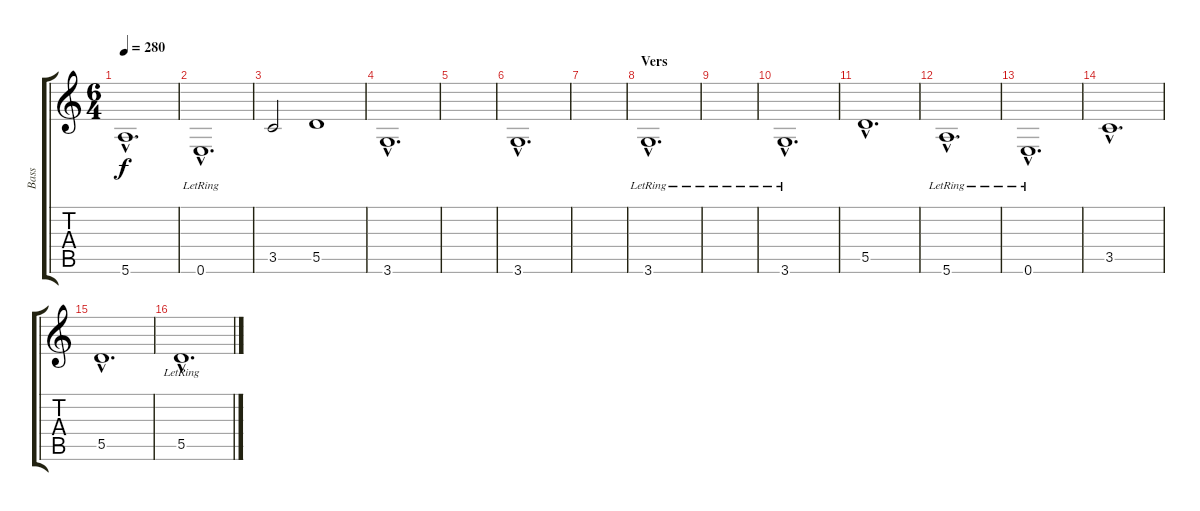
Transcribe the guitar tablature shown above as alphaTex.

\track ("Bass" "Bass") {instrument electricbassfinger}
\staff {score tabs}
\tuning (E4 B3 G3 D3 A2 E2) {hide}
\ts (6 4)
\tempo 280
\clef g2
\ks c
5.6{hac}.1{d dy f} |
0.6{hac lr}.1{d} |
3.5.2 5.5.1 |
3.6{hac}.1{d} |
|
3.6{hac}.1{d} |
|
\section ("" "Vers")
3.6{hac lr}.1{d} |
|
3.6{hac lr}.1{d} |
5.5{hac}.1{d} |
5.6{hac lr}.1{d} |
0.6{hac lr}.1{d} |
3.5{hac}.1{d} |
5.5{hac}.1{d} |
5.5{hac lr}.1{d}
